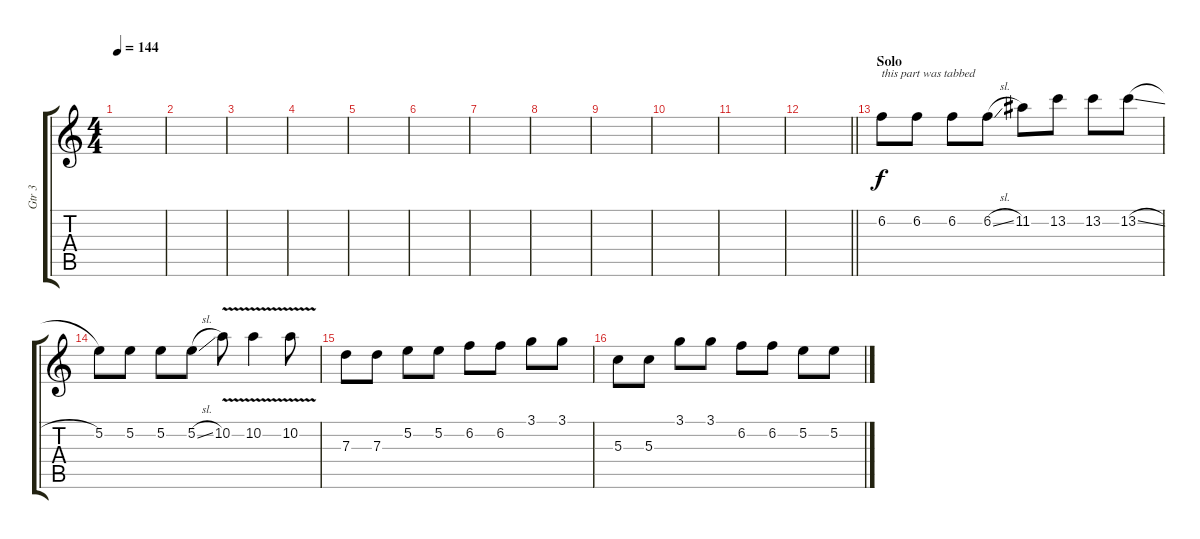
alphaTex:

\track ("Gtr 3" "Gtr 3") {instrument electricguitarjazz}
\staff {score tabs}
\tuning (E4 B3 G3 D3 A2 E2) {hide}
\ts (4 4)
\tempo 144
\clef g2
\ks c
|
|
|
|
|
|
|
|
|
|
|
\barLineRight lightlight
|
\section ("" "Solo")
6.2.8{txt "this part was tabbed"} 6.2.8 6.2.8 6.2{sl}.8 11.2.8 13.2.8 13.2.8 13.2{sl}.8 |
5.2.8 5.2.8 5.2.8 5.2{sl}.8 10.2{v}.8 10.2{v}.4 10.2{v}.8 |
7.3.8 7.3.8 5.2.8 5.2.8 6.2.8 6.2.8 3.1.8 3.1.8 |
5.3.8 5.3.8 3.1.8 3.1.8 6.2.8 6.2.8 5.2.8 5.2{sl}.8
